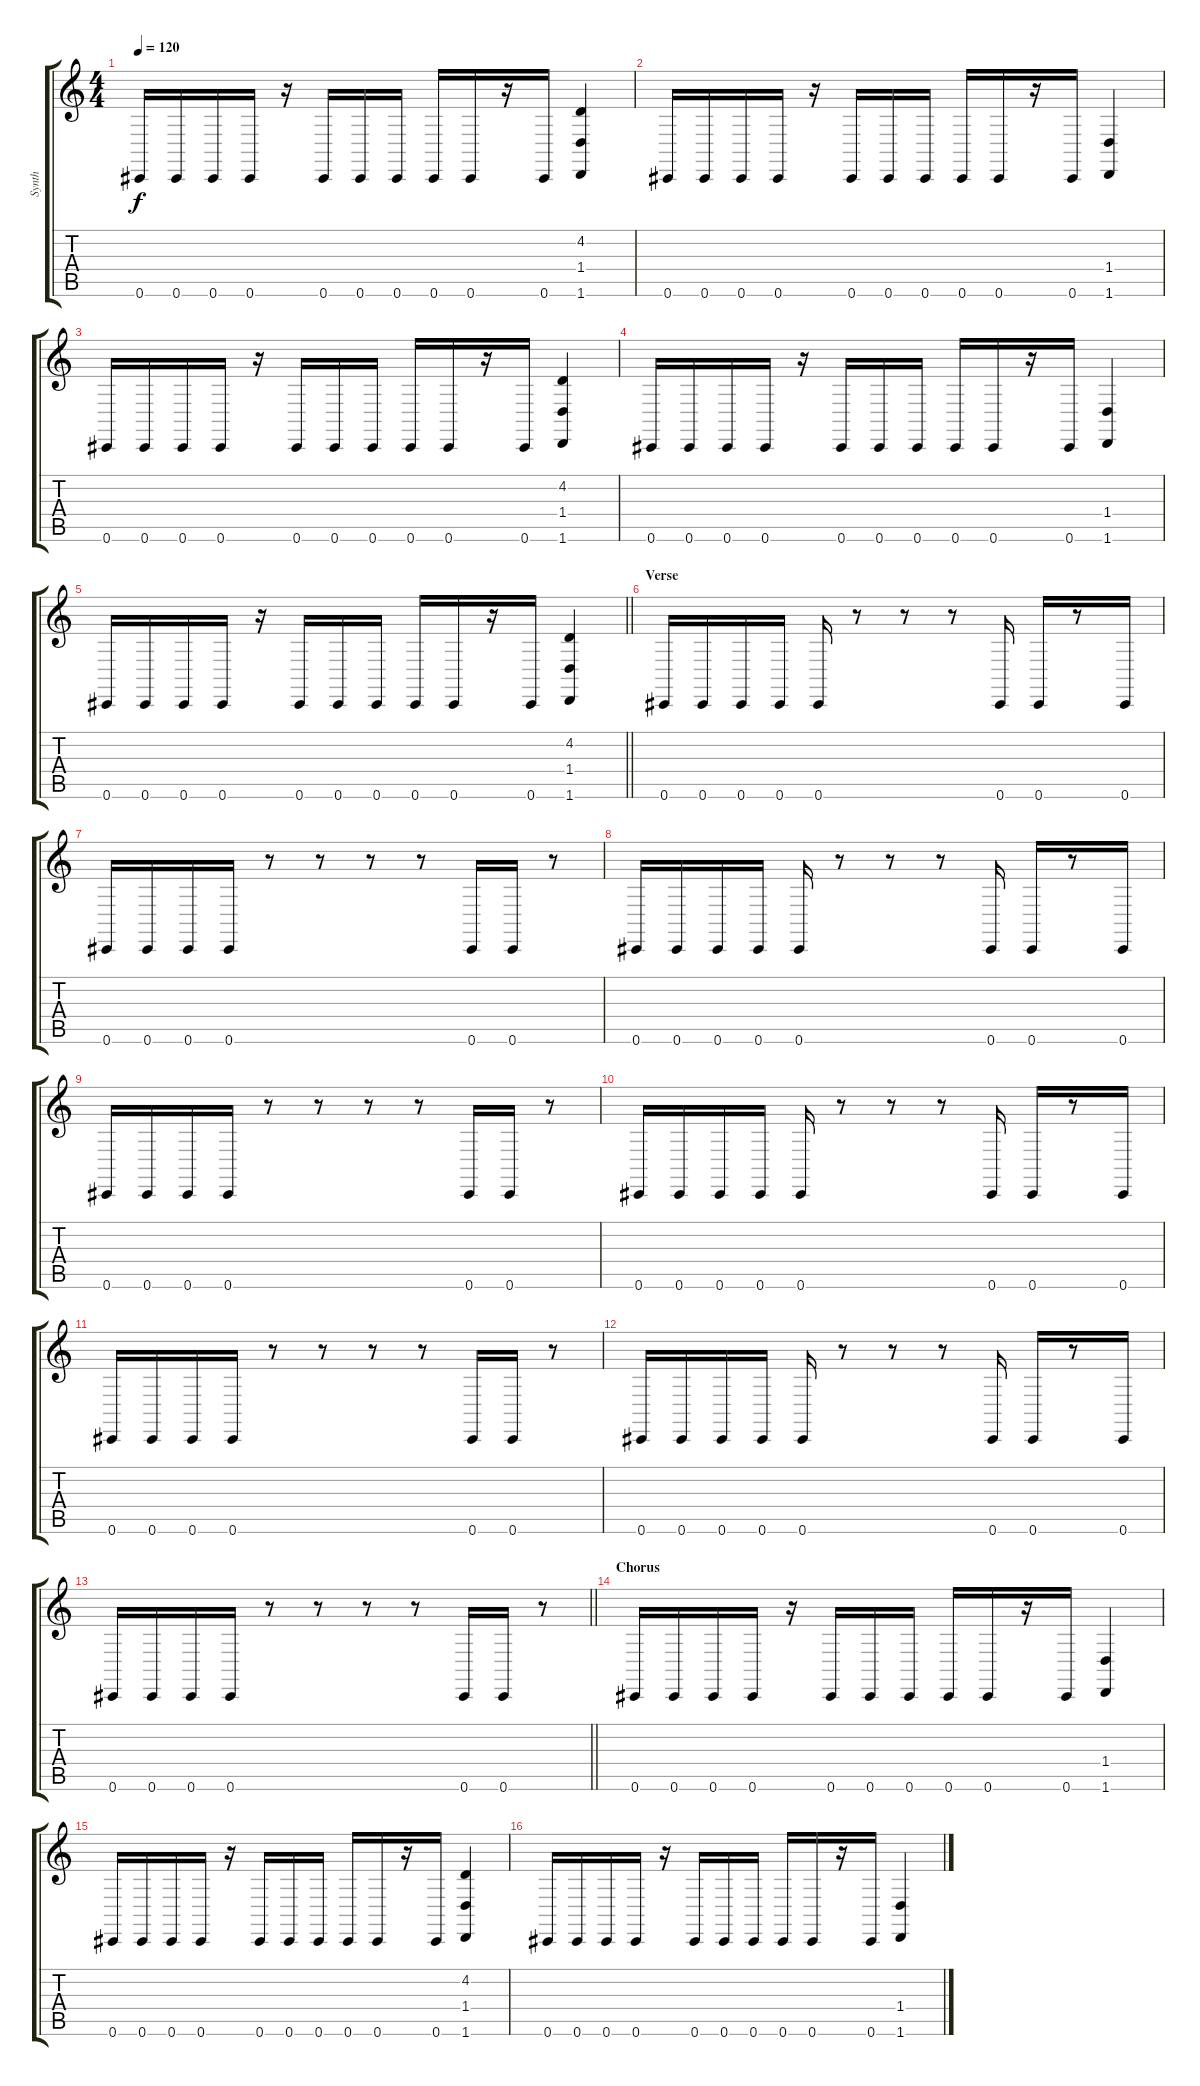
\track ("Synth" "Synth") {instrument lead2sawtooth}
\staff {score tabs}
\tuning (Eb4 Bb3 Gb3 Db3 Ab2 Db2) {hide}
\ts (4 4)
\tempo 120
\clef g2
\ks c
0.6.16{dy f} 0.6.16 0.6.16 0.6.16 r.16 0.6.16 0.6.16 0.6.16 0.6.16 0.6.16 r.16 0.6.16 (4.2 1.4 1.6).4 |
0.6.16 0.6.16 0.6.16 0.6.16 r.16 0.6.16 0.6.16 0.6.16 0.6.16 0.6.16 r.16 0.6.16 (1.4 1.6).4 |
0.6.16 0.6.16 0.6.16 0.6.16 r.16 0.6.16 0.6.16 0.6.16 0.6.16 0.6.16 r.16 0.6.16 (4.2 1.4 1.6).4 |
0.6.16 0.6.16 0.6.16 0.6.16 r.16 0.6.16 0.6.16 0.6.16 0.6.16 0.6.16 r.16 0.6.16 (1.4 1.6).4 |
\barLineRight lightlight
0.6.16 0.6.16 0.6.16 0.6.16 r.16 0.6.16 0.6.16 0.6.16 0.6.16 0.6.16 r.16 0.6.16 (4.2 1.4 1.6).4 |
\section ("" "Verse")
0.6.16 0.6.16 0.6.16 0.6.16 0.6.16 r.8 r.8 r.8 0.6.16 0.6.16 r.8 0.6.16 |
0.6.16 0.6.16 0.6.16 0.6.16 r.8 r.8 r.8 r.8 0.6.16 0.6.16 r.8 |
0.6.16 0.6.16 0.6.16 0.6.16 0.6.16 r.8 r.8 r.8 0.6.16 0.6.16 r.8 0.6.16 |
0.6.16 0.6.16 0.6.16 0.6.16 r.8 r.8 r.8 r.8 0.6.16 0.6.16 r.8 |
0.6.16 0.6.16 0.6.16 0.6.16 0.6.16 r.8 r.8 r.8 0.6.16 0.6.16 r.8 0.6.16 |
0.6.16 0.6.16 0.6.16 0.6.16 r.8 r.8 r.8 r.8 0.6.16 0.6.16 r.8 |
0.6.16 0.6.16 0.6.16 0.6.16 0.6.16 r.8 r.8 r.8 0.6.16 0.6.16 r.8 0.6.16 |
\barLineRight lightlight
0.6.16 0.6.16 0.6.16 0.6.16 r.8 r.8 r.8 r.8 0.6.16 0.6.16 r.8 |
\section ("" "Chorus")
0.6.16 0.6.16 0.6.16 0.6.16 r.16 0.6.16 0.6.16 0.6.16 0.6.16 0.6.16 r.16 0.6.16 (1.4 1.6).4 |
0.6.16 0.6.16 0.6.16 0.6.16 r.16 0.6.16 0.6.16 0.6.16 0.6.16 0.6.16 r.16 0.6.16 (4.2 1.4 1.6).4 |
0.6.16 0.6.16 0.6.16 0.6.16 r.16 0.6.16 0.6.16 0.6.16 0.6.16 0.6.16 r.16 0.6.16 (1.4 1.6).4
